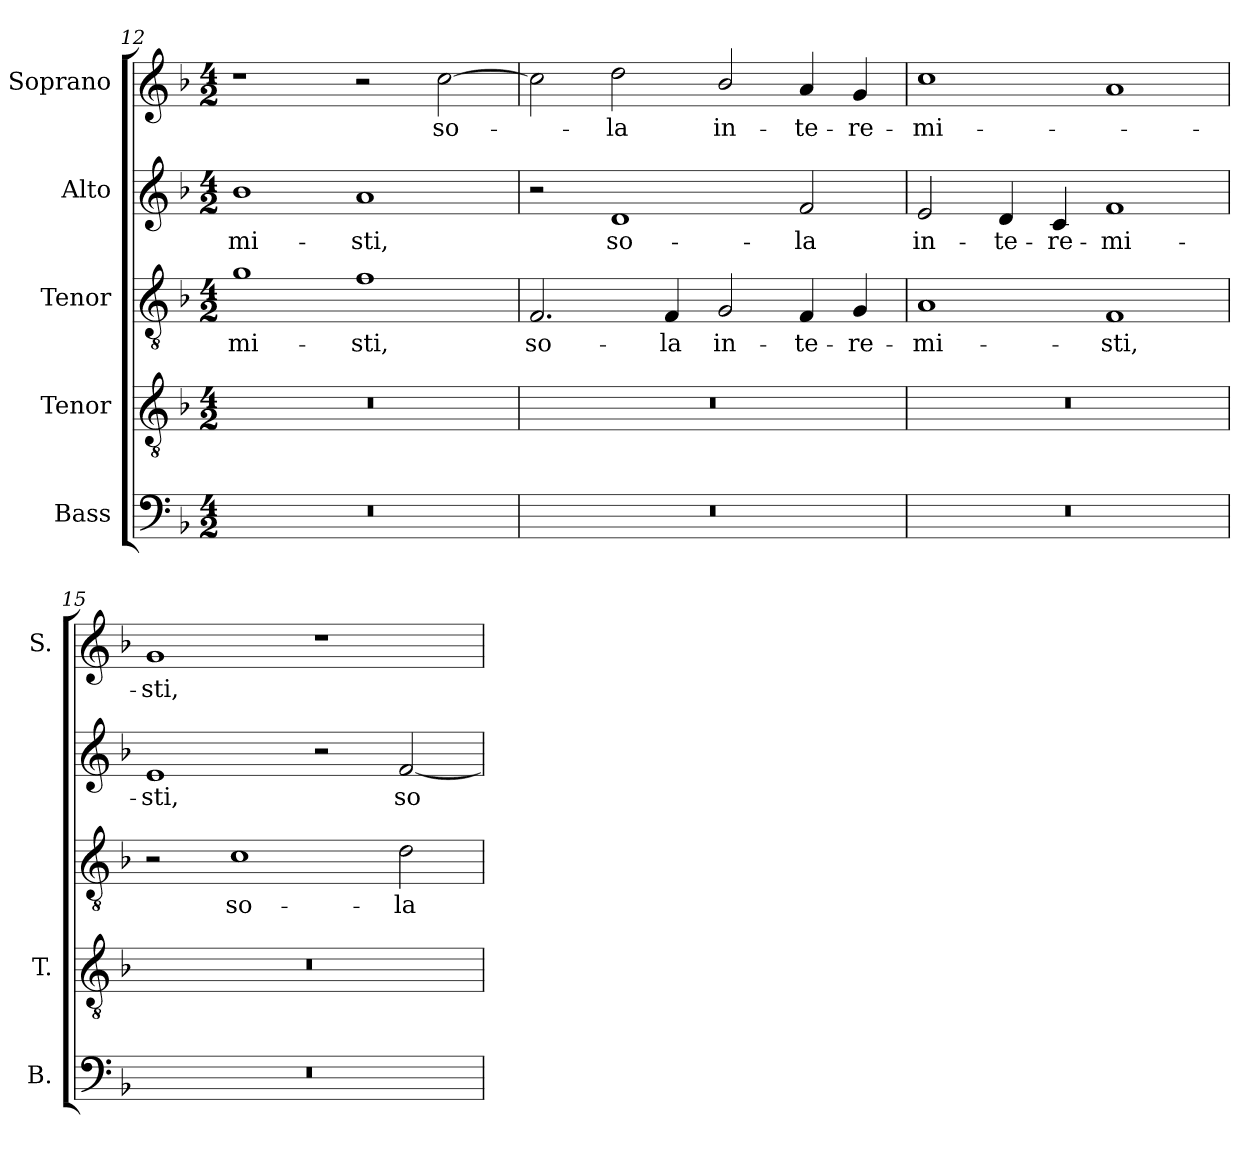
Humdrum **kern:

**kern	**kern	**kern	**text	**kern	**text	**kern	**text
*part5	*part4	*part3	*part3	*part2	*part2	*part1	*part1
*staff5	*staff4	*staff3	*staff3	*staff2	*staff2	*staff1	*staff1
*I"Bass	*I"Tenor	*I"Tenor	*	*I"Alto	*	*I"Soprano	*
*I'B.	*I'T.	*	*	*	*	*I'S.	*
*clefF4	*clefGv2	*clefGv2	*	*clefG2	*	*clefG2	*
*	*ITrd7c12	*ITrd7c12	*	*	*	*	*
*k[b-]	*k[b-]	*k[b-]	*	*k[b-]	*	*k[b-]	*
*F:	*F:	*F:	*	*F:	*	*F:	*
*M4/2	*M4/2	*M4/2	*	*M4/2	*	*M4/2	*
=12	=12	=12	=12	=12	=12	=12	=12
!LO:N:vis=1	!LO:N:vis=1	!	!	!	!	!	!
!	!	!	!LO:LY:b:color=#000000	!	!	!	!
!	!	!	!	!	!LO:LY:b:color=#000000	!	!
0r	0r	1Gi	-mi-	1b-i	-mi-	1r	.
!	!	!	!LO:LY:b:color=#000000	!	!	!	!
!	!	!	!	!	!LO:LY:b:color=#000000	!	!
.	.	1Fi	-sti,	1ai	-sti,	2r	.
!	!	!	!	!	!	!	!LO:LY:b:color=#000000
.	.	.	.	.	.	[2cci\	so-
=13	=13	=13	=13	=13	=13	=13	=13
!LO:N:vis=1	!LO:N:vis=1	!	!	!	!	!	!
!	!	!	!LO:LY:b:color=#000000	!	!	!	!
0r	0r	2.FFi/	so-	2r	.	2cci\]	.
!	!	!	!	!	!LO:LY:b:color=#000000	!	!
!	!	!	!	!	!	!	!LO:LY:b:color=#000000
.	.	.	.	1di	so-	2ddi\	-la
!	!	!	!LO:LY:b:color=#000000	!	!	!	!
.	.	4FFi/	-la	.	.	.	.
!	!	!	!LO:LY:b:color=#000000	!	!	!	!
!	!	!	!	!	!	!	!LO:LY:b:color=#000000
.	.	2GGi/	in-	.	.	2b-i/	in-
!	!	!	!LO:LY:b:color=#000000	!	!	!	!
!	!	!	!	!	!LO:LY:b:color=#000000	!	!
!	!	!	!	!	!	!	!LO:LY:b:color=#000000
.	.	4FFi/	-te-	2fi/	-la	4ai/	-te-
!	!	!	!LO:LY:b:color=#000000	!	!	!	!
!	!	!	!	!	!	!	!LO:LY:b:color=#000000
.	.	4GGi/	-re-	.	.	4gi/	-re-
=14	=14	=14	=14	=14	=14	=14	=14
!LO:N:vis=1	!LO:N:vis=1	!	!	!	!	!	!
!	!	!	!LO:LY:b:color=#000000	!	!	!	!
!	!	!	!	!	!LO:LY:b:color=#000000	!	!
!	!	!	!	!	!	!	!LO:LY:b:color=#000000
0r	0r	1AAi	-mi-	2ei/	in-	1cci	-mi-
!	!	!	!	!	!LO:LY:b:color=#000000	!	!
.	.	.	.	4di/	-te-	.	.
!	!	!	!	!	!LO:LY:b:color=#000000	!	!
.	.	.	.	4ci/	-re-	.	.
!	!	!	!LO:LY:b:color=#000000	!	!	!	!
!	!	!	!	!	!LO:LY:b:color=#000000	!	!
.	.	1FFi	-sti,	1fi	-mi-	1ai	.
!!LO:LB:g=z
=15	=15	=15	=15	=15	=15	=15	=15
!LO:N:vis=1	!LO:N:vis=1	!	!	!	!	!	!
!	!	!	!	!	!LO:LY:b:color=#000000	!	!
!	!	!	!	!	!	!	!LO:LY:b:color=#000000
0r	0r	2r	.	1ei	-sti,	1gi	-sti,
!	!	!	!LO:LY:b:color=#000000	!	!	!	!
.	.	1Ci	so-	.	.	.	.
.	.	.	.	2r	.	1r	.
!	!	!	!LO:LY:b:color=#000000	!	!	!	!
!	!	!	!	!	!LO:LY:b:color=#000000	!	!
.	.	2Di\	-la	[2fi/	so-	.	.
=	=	=	=	=	=	=	=
*-	*-	*-	*-	*-	*-	*-	*-
